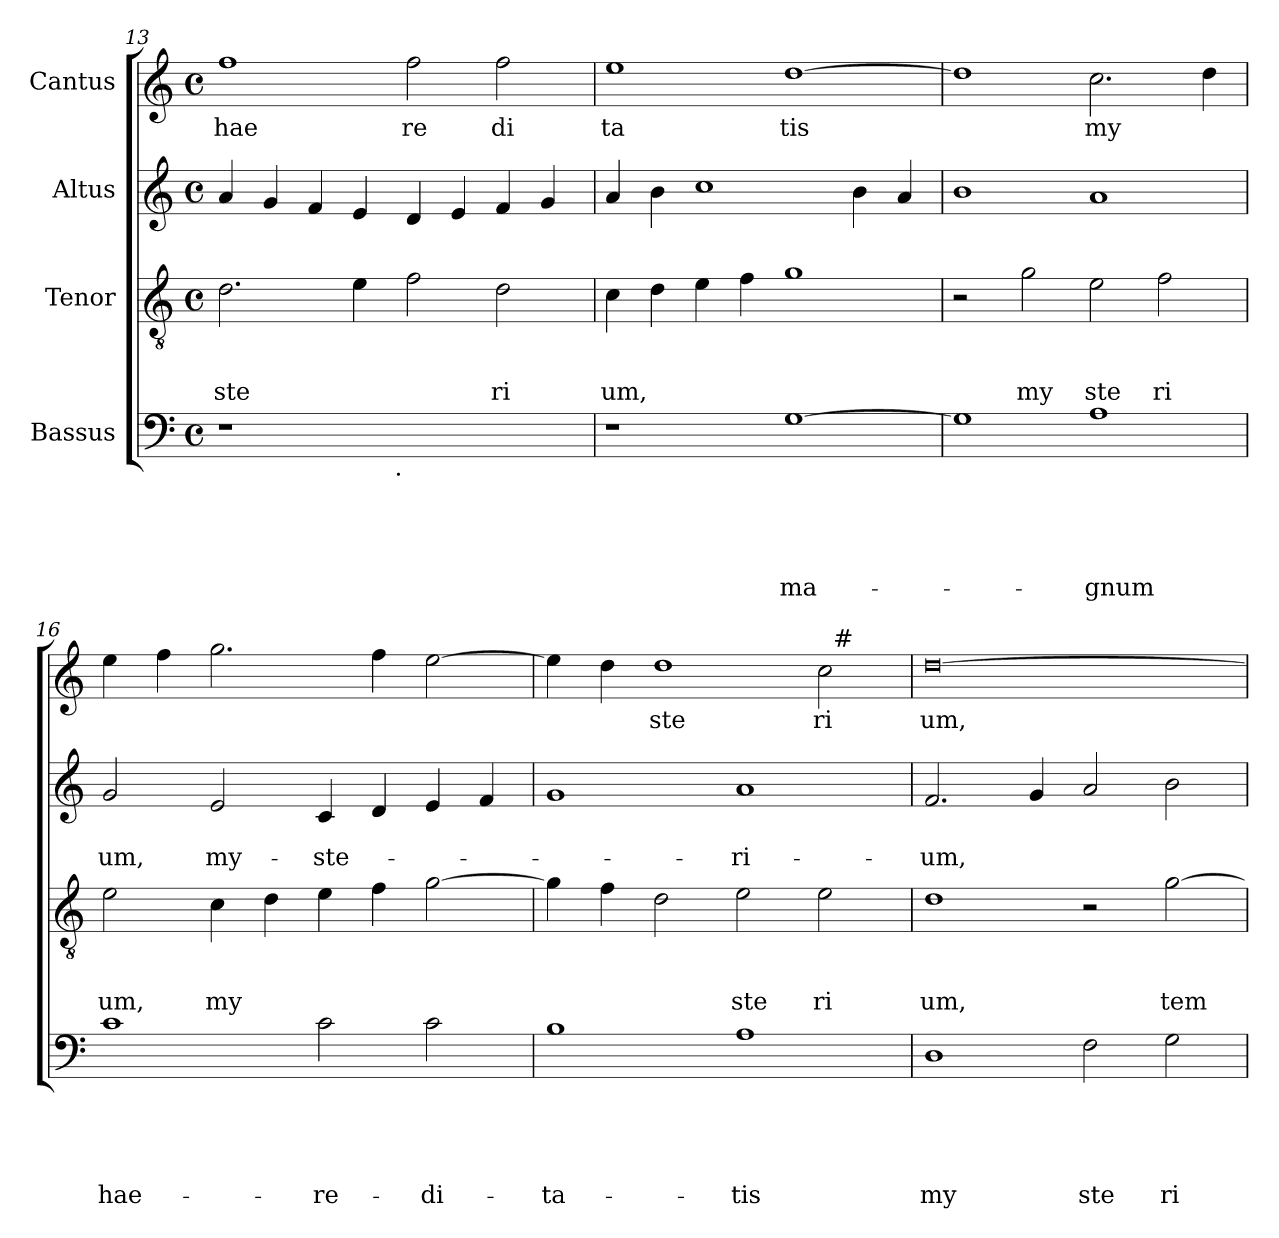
**kern	**text	**text	**text	**text	**text	**kern	**text	**text	**text	**kern	**text	**text	**kern	**text
*part4	*part4	*part4	*part4	*part4	*part4	*part3	*part3	*part3	*part3	*part2	*part2	*part2	*part1	*part1
*staff4	*staff4	*staff4	*staff4	*staff4	*staff4	*staff3	*staff3	*staff3	*staff3	*staff2	*staff2	*staff2	*staff1	*staff1
*I"Bassus	*	*	*	*	*	*I"Tenor	*	*	*	*I"Altus	*	*	*I"Cantus	*
!!LO:LB:g=z
*clefF4	*	*	*	*	*	*clefGv2	*	*	*	*clefG2	*	*	*clefG2	*
*k[]	*	*	*	*	*	*k[]	*	*	*	*k[]	*	*	*k[]	*
*C:	*	*	*	*	*	*C:	*	*	*	*C:	*	*	*C:	*
*M4/4	*	*	*	*	*	*M4/4	*	*	*	*M4/4	*	*	*M4/4	*
*met(c)	*	*	*	*	*	*met(c)	*	*	*	*met(c)	*	*	*met(c)	*
=13	=13	=13	=13	=13	=13	=13	=13	=13	=13	=13	=13	=13	=13	=13
!	!	!	!	!	!	!	!	!	!LO:LY:b	!	!	!	!	!LO:LY:b
*^	*	*	*	*	*	*	*	*	*	*	*	*	*	*
1r	2ryy	.	.	.	.	.	2.d\	.	.	-ste	4a/	.	.	1ff	hae
.	.	.	.	.	.	.	.	.	.	.	4g/	.	.	.	.
.	4...ryy	.	.	.	.	.	.	.	.	.	4f/	.	.	.	.
.	.	.	.	.	.	.	4e\	.	.	.	4e/	.	.	.	.
!	!LO:TX:b:t=.	!	!	!	!	!	!	!	!	!	!	!	!	!	!
.	1ryy	.	.	.	.	.	.	.	.	.	.	.	.	.	.
!	!	!	!	!	!	!	!	!	!	!	!	!	!	!	!LO:LY:b
1ryy	.	.	.	.	.	.	2f\	.	.	.	4d/	.	.	2ff\	re
.	.	.	.	.	.	.	.	.	.	.	4e/	.	.	.	.
!	!	!	!	!	!	!	!	!	!	!LO:LY:b	!	!	!	!	!LO:LY:b
.	.	.	.	.	.	.	2d\	.	.	ri	4f/	.	.	2ff\	di
.	.	.	.	.	.	.	.	.	.	.	4g/	.	.	.	.
.	32ryy	.	.	.	.	.	.	.	.	.	.	.	.	.	.
=14	=14	=14	=14	=14	=14	=14	=14	=14	=14	=14	=14	=14	=14	=14	=14
!	!	!	!	!	!	!	!	!	!	!LO:LY:b	!	!	!	!	!LO:LY:b
*v	*v	*	*	*	*	*	*	*	*	*	*	*	*	*	*
1r	.	.	.	.	.	4c\	.	.	um,	4a/	.	.	1ee	ta
.	.	.	.	.	.	4d\	.	.	.	4b\	.	.	.	.
.	.	.	.	.	.	4e\	.	.	.	1cc	.	.	.	.
.	.	.	.	.	.	4f\	.	.	.	.	.	.	.	.
!	!	!	!	!	!LO:LY:b	!	!	!	!	!	!	!	!	!LO:LY:b
[>1G	.	.	.	.	ma-	1g	.	.	.	.	.	.	[>1dd	tis
.	.	.	.	.	.	.	.	.	.	4b\	.	.	.	.
.	.	.	.	.	.	.	.	.	.	4a/	.	.	.	.
=15	=15	=15	=15	=15	=15	=15	=15	=15	=15	=15	=15	=15	=15	=15
1G]	.	.	.	.	.	2r	.	.	.	1b	.	.	1dd]	.
!	!	!	!	!	!	!	!	!	!LO:LY:b	!	!	!	!	!
.	.	.	.	.	.	2g\	.	.	my	.	.	.	.	.
!	!	!	!	!	!LO:LY:b	!	!	!	!LO:LY:b	!	!	!	!	!LO:LY:b
1A	.	.	.	.	-gnum	2e\	.	.	ste	1a	.	.	2.cc\	my
!	!	!	!	!	!	!	!	!	!LO:LY:b	!	!	!	!	!
.	.	.	.	.	.	2f\	.	.	ri	.	.	.	.	.
.	.	.	.	.	.	.	.	.	.	.	.	.	4dd\	.
=16	=16	=16	=16	=16	=16	=16	=16	=16	=16	=16	=16	=16	=16	=16
!	!	!	!	!	!LO:LY:b	!	!	!	!LO:LY:b	!	!	!LO:LY:b	!	!
1c	.	.	.	.	hae-	2e\	.	.	um,	2g/	.	um,	4ee\	.
.	.	.	.	.	.	.	.	.	.	.	.	.	4ff\	.
!	!	!	!	!	!	!	!	!	!LO:LY:b	!	!	!LO:LY:b	!	!
.	.	.	.	.	.	4c\	.	.	my	2e/	.	my-	2.gg\	.
.	.	.	.	.	.	4d\	.	.	.	.	.	.	.	.
!	!	!	!	!	!LO:LY:b	!	!	!	!	!	!	!LO:LY:b	!	!
2c\	.	.	.	.	-re-	4e\	.	.	.	4c/	.	-ste-	.	.
.	.	.	.	.	.	4f\	.	.	.	4d/	.	.	4ff\	.
!	!	!	!	!	!LO:LY:b	!	!	!	!	!	!	!	!	!
2c\	.	.	.	.	-di-	[>2g\	.	.	.	4e/	.	.	[>2ee\	.
.	.	.	.	.	.	.	.	.	.	4f/	.	.	.	.
=17	=17	=17	=17	=17	=17	=17	=17	=17	=17	=17	=17	=17	=17	=17
!	!	!	!	!	!LO:LY:b	!	!	!	!	!	!	!	!	!
*	*	*	*	*	*	*	*	*	*	*	*	*	*^	*
1B	.	.	.	.	-ta-	4g\]	.	.	.	1g	.	.	4ee\]	1ryy	.
.	.	.	.	.	.	4f\	.	.	.	.	.	.	4dd\	.	.
!	!	!	!	!	!	!	!	!	!	!	!	!	!	!	!LO:LY:b
.	.	.	.	.	.	2d\	.	.	.	.	.	.	1dd	.	ste
!	!	!	!	!	!LO:LY:b	!	!	!	!LO:LY:b	!	!	!LO:LY:b	!	!	!
1A	.	.	.	.	-tis	2e\	.	.	ste	1a	.	-ri-	.	2ryy	.
!	!	!	!	!	!	!	!	!	!LO:LY:b	!	!	!	!	!	!LO:LY:b
.	.	.	.	.	.	2e\	.	.	ri	.	.	.	2cc\	32ryy	ri
!	!	!	!	!	!	!	!	!	!	!	!	!	!	!LO:TX:a:t=#	!
.	.	.	.	.	.	.	.	.	.	.	.	.	.	4...ryy	.
!!LO:LB:g=z
=18	=18	=18	=18	=18	=18	=18	=18	=18	=18	=18	=18	=18	=18	=18	=18
!	!	!	!	!	!LO:LY:b	!	!	!	!LO:LY:b	!	!	!LO:LY:b	!	!	!LO:LY:b
*	*	*	*	*	*	*	*	*	*	*	*	*	*v	*v	*
1D	.	.	.	.	my	1d	.	.	um,	2.f/	.	-um,	[>0dd	um,
.	.	.	.	.	.	.	.	.	.	4g/	.	.	.	.
!	!	!	!	!	!LO:LY:b	!	!	!	!	!	!	!	!	!
2F\	.	.	.	.	ste	2r	.	.	.	2a/	.	.	.	.
!	!	!	!	!	!LO:LY:b	!	!	!	!LO:LY:b	!	!	!	!	!
2G\	.	.	.	.	ri	[>2g\	.	.	tem	2b\	.	.	.	.
=	=	=	=	=	=	=	=	=	=	=	=	=	=	=
*-	*-	*-	*-	*-	*-	*-	*-	*-	*-	*-	*-	*-	*-	*-
